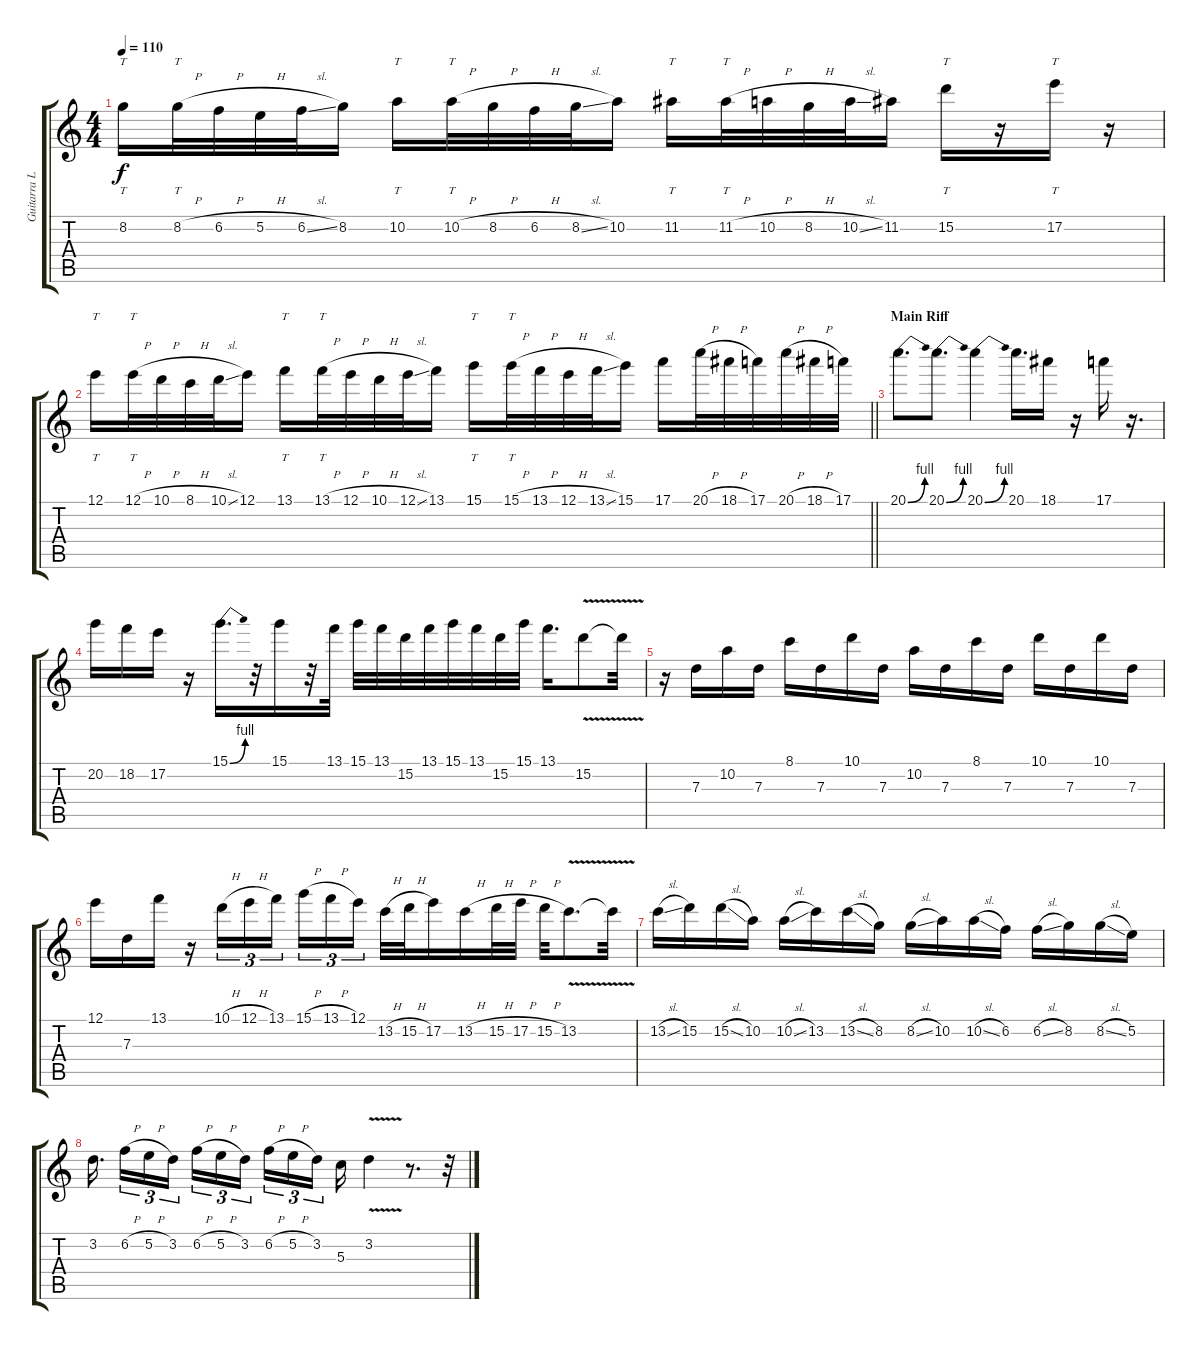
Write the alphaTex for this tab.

\track ("Guitarra Ld. " "Guitarra L") {instrument distortionguitar}
\staff {score tabs}
\tuning (E4 B3 G3 D3 A2 E2) {hide}
\ts (4 4)
\tempo 110
\clef g2
\ks c
8.2.16{tt dy f} 8.2{h}.32{tt} 6.2{h}.32 5.2{h}.32 6.2{sl}.32 8.2.16 10.2.16{tt} 10.2{h}.32{tt} 8.2{h}.32 6.2{h}.32 8.2{sl}.32 10.2.16 11.2.16{tt} 11.2{h}.32{tt} 10.2{h}.32 8.2{h}.32 10.2{sl}.32 11.2.16 15.2.16{tt} r.16 17.2.16{tt} r.16 |
\barLineRight lightlight
12.1.16{tt} 12.1{h}.32{tt} 10.1{h}.32 8.1{h}.32 10.1{sl}.32 12.1.16 13.1.16{tt} 13.1{h}.32{tt} 12.1{h}.32 10.1{h}.32 12.1{sl}.32 13.1.16 15.1.16{tt} 15.1{h}.32{tt} 13.1{h}.32 12.1{h}.32 13.1{sl}.32 15.1.16 17.1.16 20.1{h}.32 18.1{h}.32 17.1.32 20.1{h}.32 18.1{h}.32 17.1.32 |
\section ("" "Main Riff")
20.1{be (bend 0 0 60 4)}.8{d} 20.1{be (bend 0 0 60 4)}.8{d} 20.1{be (bend 0 0 60 4)}.4 20.1.16{d} 18.1.16 r.16 17.1.16 r.16{d} |
20.2.16 18.2.16 17.2.16 r.16 15.1{be (bend 0 0 60 4)}.16{d} r.32 15.1.16 r.32 13.1.32 15.1.32 13.1.32 15.2.32 13.1.32 15.1.32 13.1.32 15.2.32 15.1.32 13.1.16{d} 15.2{v}.8 15.2{t}.32 |
r.16 7.3.16 10.2.16 7.3.16 8.1.16 7.3.16 10.1.16 7.3.16 10.2.16 7.3.16 8.1.16 7.3.16 10.1.16 7.3.16 10.1.16 7.3.16 |
12.1.16 7.3.16 13.1.16 r.16 10.1{h}.16{tu (3 2)} 12.1{h}.16{tu (3 2)} 13.1.16{tu (3 2) beam splitsecondary} 15.1{h}.16{tu (3 2)} 13.1{h}.16{tu (3 2)} 12.1.16{tu (3 2)} 13.2{h}.32 15.2{h}.32 17.2.16 13.2{h}.16 15.2{h}.32 17.2{h}.32 15.2{h}.32 13.2{v}.8{d} 13.2{t}.32 |
13.2{sl}.16 15.2.16 15.2{sl}.16 10.2.16 10.2{sl}.16 13.2.16 13.2{sl}.16 8.2.16 8.2{sl}.16 10.2.16 10.2{sl}.16 6.2.16 6.2{sl}.16 8.2.16 8.2{sl}.16 5.2.16 |
3.2.16{d beam splitsecondary} 6.2{h}.16{tu (3 2)} 5.2{h}.16{tu (3 2)} 3.2.16{tu (3 2) beam splitsecondary} 6.2{h}.16{tu (3 2)} 5.2{h}.16{tu (3 2)} 3.2.16{tu (3 2) beam splitsecondary} 6.2{h}.16{tu (3 2)} 5.2{h}.16{tu (3 2)} 3.2.16{tu (3 2) beam splitsecondary} 5.3.16 3.2{v}.4 r.8{d} r.32
